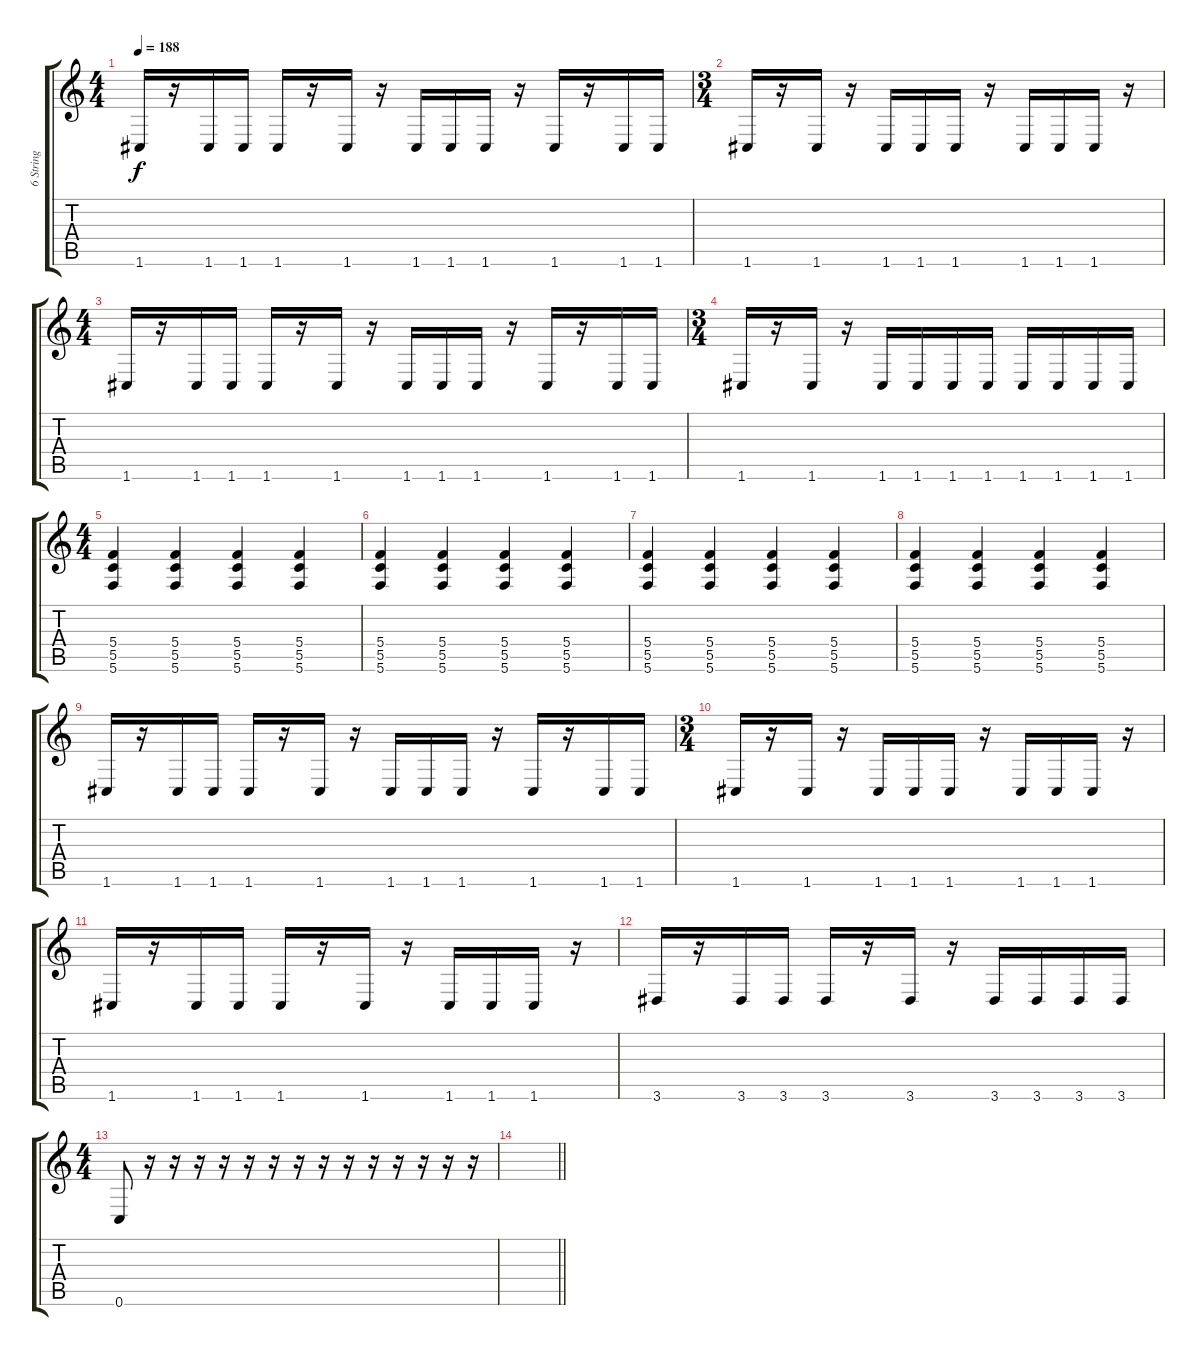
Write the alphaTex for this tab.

\track ("6 String" "6 String") {instrument overdrivenguitar}
\staff {score tabs}
\tuning (D4 A3 F3 C3 G2 C2) {hide}
\ts (4 4)
\tempo 188
\clef g2
\ks c
1.6.16{dy f} r.16 1.6.16 1.6.16 1.6.16 r.16 1.6.16 r.16 1.6.16 1.6.16 1.6.16 r.16 1.6.16 r.16 1.6.16 1.6.16 |
\ts (3 4)
1.6.16 r.16 1.6.16 r.16 1.6.16 1.6.16 1.6.16 r.16 1.6.16 1.6.16 1.6.16 r.16 |
\ts (4 4)
1.6.16 r.16 1.6.16 1.6.16 1.6.16 r.16 1.6.16 r.16 1.6.16 1.6.16 1.6.16 r.16 1.6.16 r.16 1.6.16 1.6.16 |
\ts (3 4)
1.6.16 r.16 1.6.16 r.16 1.6.16 1.6.16 1.6.16 1.6.16 1.6.16 1.6.16 1.6.16 1.6.16 |
\ts (4 4)
(5.4 5.5 5.6).4 (5.4 5.5 5.6).4 (5.4 5.5 5.6).4 (5.4 5.5 5.6).4 |
(5.4 5.5 5.6).4 (5.4 5.5 5.6).4 (5.4 5.5 5.6).4 (5.4 5.5 5.6).4 |
(5.4 5.5 5.6).4 (5.4 5.5 5.6).4 (5.4 5.5 5.6).4 (5.4 5.5 5.6).4 |
(5.4 5.5 5.6).4 (5.4 5.5 5.6).4 (5.4 5.5 5.6).4 (5.4 5.5 5.6).4 |
1.6.16 r.16 1.6.16 1.6.16 1.6.16 r.16 1.6.16 r.16 1.6.16 1.6.16 1.6.16 r.16 1.6.16 r.16 1.6.16 1.6.16 |
\ts (3 4)
1.6.16 r.16 1.6.16 r.16 1.6.16 1.6.16 1.6.16 r.16 1.6.16 1.6.16 1.6.16 r.16 |
1.6.16 r.16 1.6.16 1.6.16 1.6.16 r.16 1.6.16 r.16 1.6.16 1.6.16 1.6.16 r.16 |
3.6.16 r.16 3.6.16 3.6.16 3.6.16 r.16 3.6.16 r.16 3.6.16 3.6.16 3.6.16 3.6.16 |
\ts (4 4)
0.6.8 r.16 r.16 r.16 r.16 r.16 r.16 r.16 r.16 r.16 r.16 r.16 r.16 r.16 r.16 |
\barLineRight lightlight
